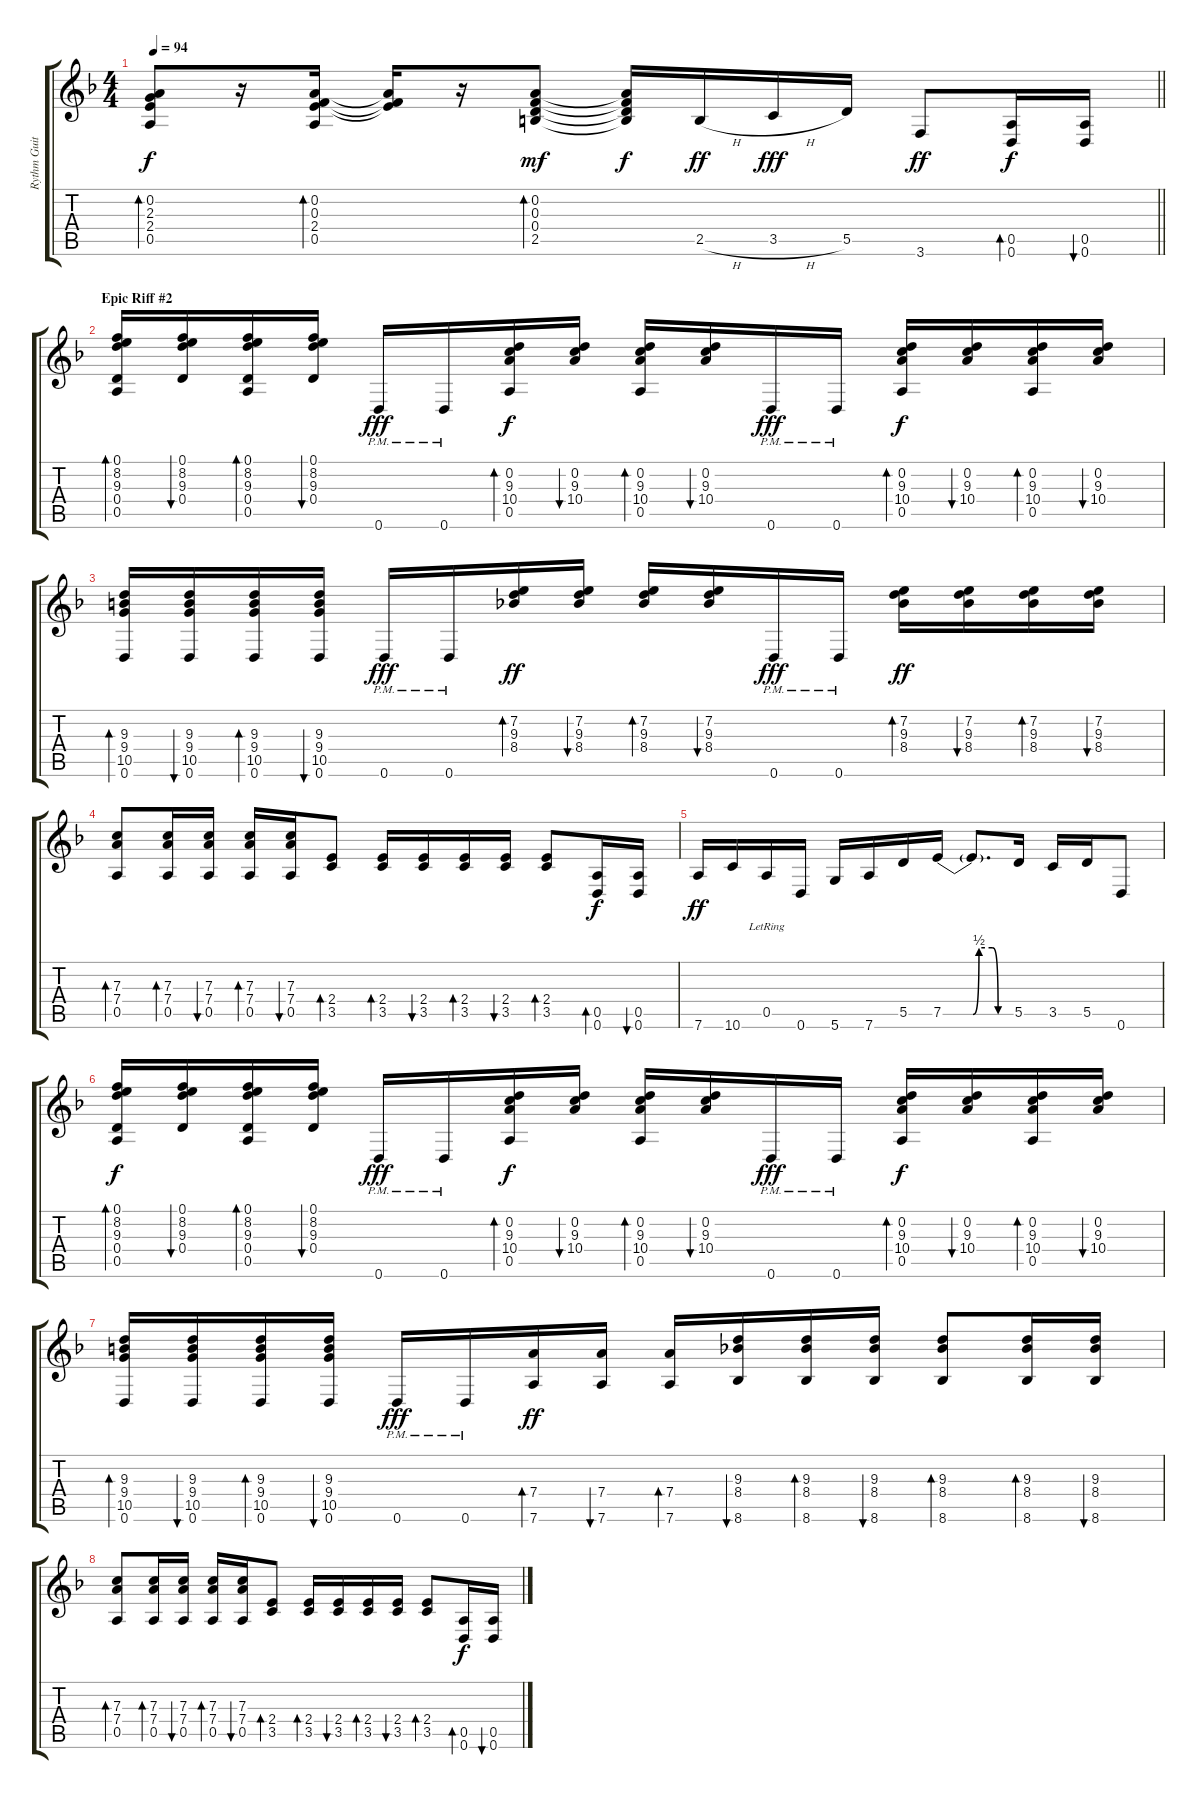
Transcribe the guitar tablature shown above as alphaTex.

\track ("Rythm Guitar 1" "Rythm Guit") {instrument distortionguitar}
\staff {score tabs}
\tuning (E4 A3 F3 D3 A2 D2) {hide}
\ts (4 4)
\tempo 94
\clef g2
\barLineRight lightlight
\ks dminor
(0.2 2.3 2.4 0.5).8{bd 30 dy f} r.16 (0.2 0.3 2.4 0.5).16{bd 30} (0.2{t} 0.3{t} 2.4{t}).16 r.16 (0.2 0.3 0.4 2.5).8{bd 30 dy mf} (0.2{t} 0.3{t} 0.4{t} 2.5{t}).16{dy f} 2.5{h}.16{dy ff} 3.5{h}.16{dy fff} 5.5.16 3.6.8{dy ff} (0.5 0.6).16{bd 30 dy f} (0.5 0.6).16{bu 30} |
\section ("" "Epic Riff #2")
(0.1 8.2 9.3 0.4 0.5).16{bd 30} (0.1 8.2 9.3 0.4).16{bu 30} (0.1 8.2 9.3 0.4 0.5).16{bd 30} (0.1 8.2 9.3 0.4).16{bu 30} 0.6{pm}.16{dy fff} 0.6{pm}.16 (0.2 9.3 10.4 0.5).16{bd 30 dy f} (0.2 9.3 10.4).16{bu 30} (0.2 9.3 10.4 0.5).16{bd 30} (0.2 9.3 10.4).16{bu 30} 0.6{pm}.16{dy fff} 0.6{pm}.16 (0.2 9.3 10.4 0.5).16{bd 30 dy f} (0.2 9.3 10.4).16{bu 30} (0.2 9.3 10.4 0.5).16{bd 30} (0.2 9.3 10.4).16{bu 30} |
(9.3 9.4 10.5 0.6).16{bd 30} (9.3 9.4 10.5 0.6).16{bu 30} (9.3 9.4 10.5 0.6).16{bd 30} (9.3 9.4 10.5 0.6).16{bu 30} 0.6{pm}.16{dy fff} 0.6{pm}.16 (7.2 9.3 8.4).16{bd 30 dy ff} (7.2 9.3 8.4).16{bu 30} (7.2 9.3 8.4).16{bd 30} (7.2 9.3 8.4).16{bu 30} 0.6{pm}.16{dy fff} 0.6{pm}.16 (7.2 9.3 8.4).16{bd 30 dy ff} (7.2 9.3 8.4).16{bu 30} (7.2 9.3 8.4).16{bd 30} (7.2 9.3 8.4).16{bu 30} |
(7.3 7.4 0.5).8{bd 30} (7.3 7.4 0.5).16{bd 30} (7.3 7.4 0.5).16{bu 30} (7.3 7.4 0.5).16{bd 30} (7.3 7.4 0.5).16{bu 30} (2.4 3.5).8{bd 30} (2.4 3.5).16{bd 30} (2.4 3.5).16{bu 30} (2.4 3.5).16{bd 30} (2.4 3.5).16{bu 30} (2.4 3.5).8{bd 30} (0.5 0.6).16{bd 30 dy f} (0.5 0.6).16{bu 30} |
7.6.16{dy ff} 10.6.16 0.5{lr}.16 0.6.16 5.6.16 7.6.16 5.5.16 7.5{be (custom 0 0 25 0 30 2 41 2 46 0 60 0)}.16 7.5{t}.8{d} 5.5.16 3.5.16 5.5.16 0.6.8 |
(0.1 8.2 9.3 0.4 0.5).16{bd 30 dy f} (0.1 8.2 9.3 0.4).16{bu 30} (0.1 8.2 9.3 0.4 0.5).16{bd 30} (0.1 8.2 9.3 0.4).16{bu 30} 0.6{pm}.16{dy fff} 0.6{pm}.16 (0.2 9.3 10.4 0.5).16{bd 30 dy f} (0.2 9.3 10.4).16{bu 30} (0.2 9.3 10.4 0.5).16{bd 30} (0.2 9.3 10.4).16{bu 30} 0.6{pm}.16{dy fff} 0.6{pm}.16 (0.2 9.3 10.4 0.5).16{bd 30 dy f} (0.2 9.3 10.4).16{bu 30} (0.2 9.3 10.4 0.5).16{bd 30} (0.2 9.3 10.4).16{bu 30} |
(9.3 9.4 10.5 0.6).16{bd 30} (9.3 9.4 10.5 0.6).16{bu 30} (9.3 9.4 10.5 0.6).16{bd 30} (9.3 9.4 10.5 0.6).16{bu 30} 0.6{pm}.16{dy fff} 0.6{pm}.16 (7.4 7.6).16{bd 30 dy ff} (7.4 7.6).16{bu 30} (7.4 7.6).16{bd 30} (9.3 8.4 8.6).16{bu 30} (9.3 8.4 8.6).16{bd 30} (9.3 8.4 8.6).16{bu 30} (9.3 8.4 8.6).8{bd 30} (9.3 8.4 8.6).16{bd 30} (9.3 8.4 8.6).16{bu 30} |
(7.3 7.4 0.5).8{bd 30} (7.3 7.4 0.5).16{bd 30} (7.3 7.4 0.5).16{bu 30} (7.3 7.4 0.5).16{bd 30} (7.3 7.4 0.5).16{bu 30} (2.4 3.5).8{bd 30} (2.4 3.5).16{bd 30} (2.4 3.5).16{bu 30} (2.4 3.5).16{bd 30} (2.4 3.5).16{bu 30} (2.4 3.5).8{bd 30} (0.5 0.6).16{bd 30 dy f} (0.5 0.6).16{bu 30}
